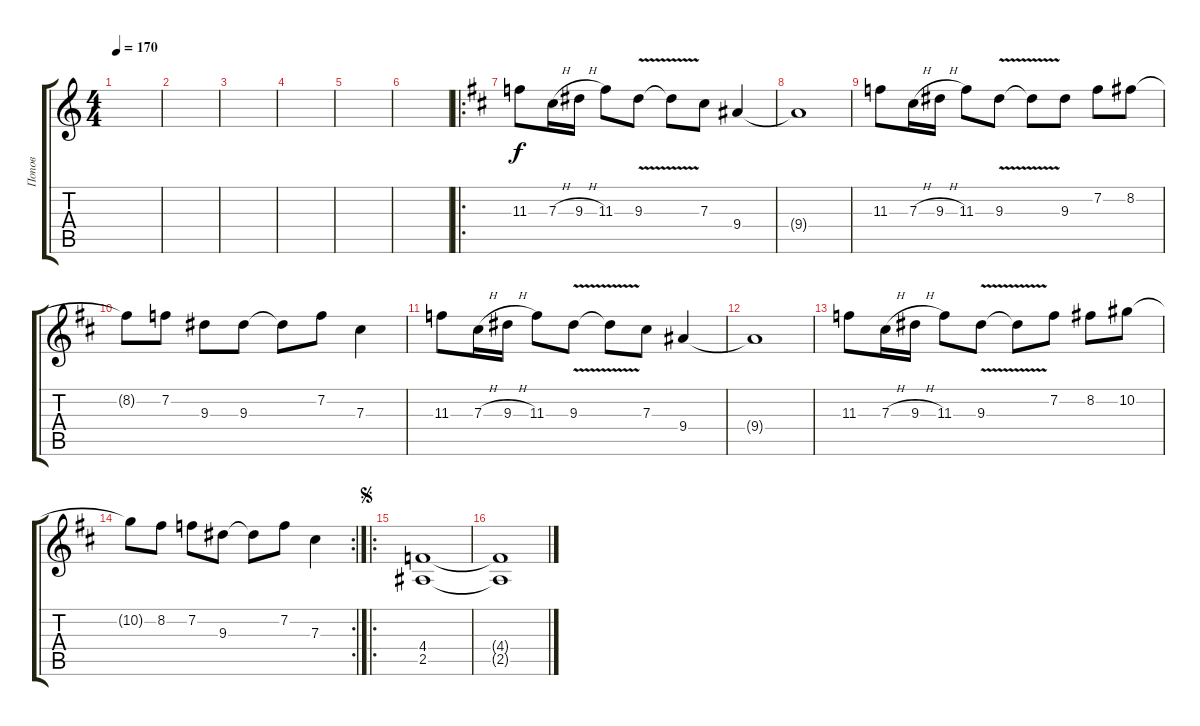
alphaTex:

\track ("Попов" "Попов") {instrument distortionguitar}
\staff {score tabs}
\tuning (Eb4 Bb3 Gb3 Db3 Ab2 Eb2) {hide}
\ts (4 4)
\tempo 170
\clef g2
\ks c
|
|
|
|
|
|
\ro
\ks d
11.3.8 7.3{h}.16 9.3{h}.16 11.3.8 9.3{v}.8 9.3{v t}.8 7.3.8 9.4.4 |
9.4{t}.1 |
11.3.8 7.3{h}.16 9.3{h}.16 11.3.8 9.3{v}.8 9.3{v t}.8 9.3.8 7.2.8 8.2.8 |
8.2{t}.8 7.2.8 9.3.8 9.3.8 9.3{t}.8 7.2.8 7.3.4 |
11.3.8 7.3{h}.16 9.3{h}.16 11.3.8 9.3{v}.8 9.3{v t}.8 7.3.8 9.4.4 |
9.4{t}.1 |
11.3.8 7.3{h}.16 9.3{h}.16 11.3.8 9.3{v}.8 9.3{v t}.8 7.2.8 8.2.8 10.2.8 |
\rc 2
10.2{t}.8 8.2.8 7.2.8 9.3.8 9.3{t}.8 7.2.8 7.3.4 |
\ro
\jump segno
(4.4 2.5).1 |
(4.4{t} 2.5{t}).1
